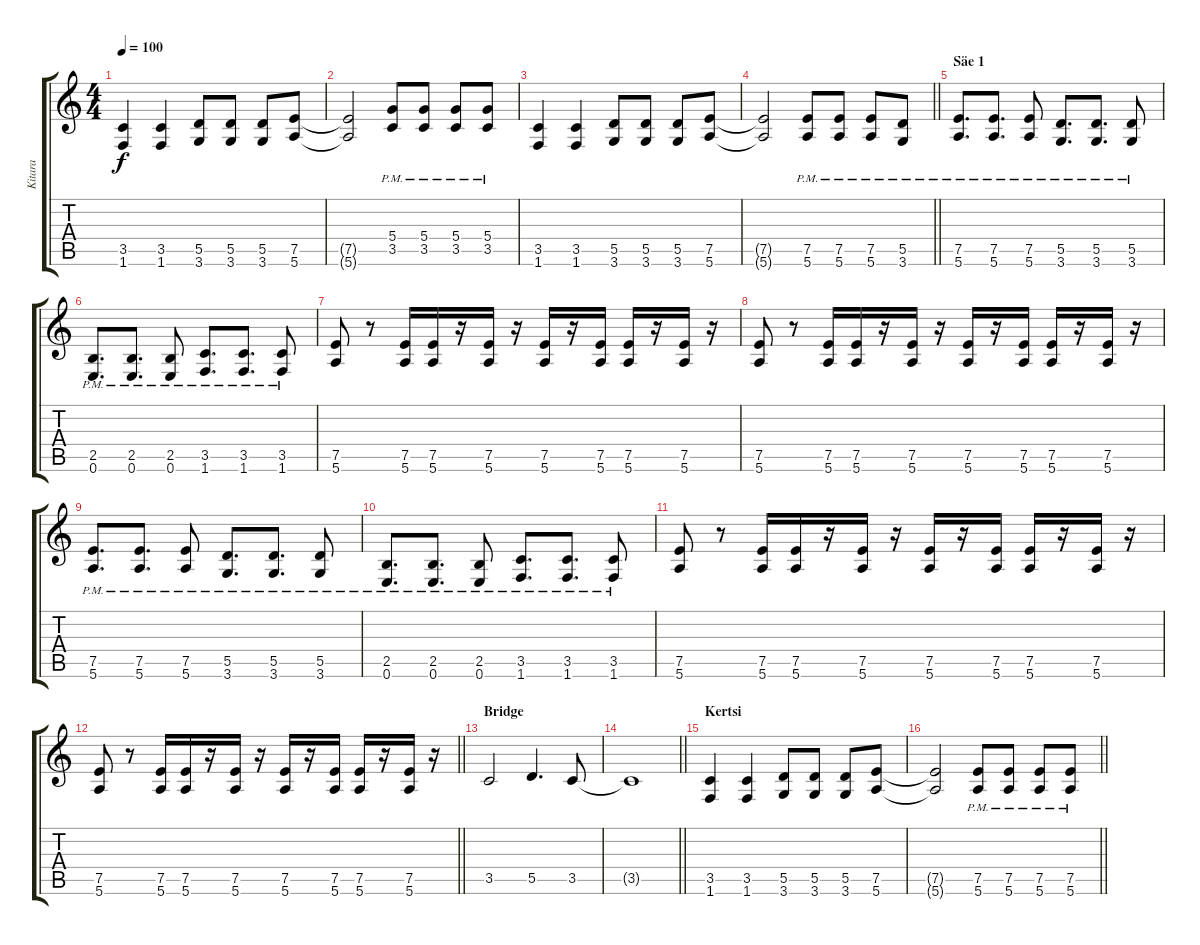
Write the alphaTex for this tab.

\track ("Kitara" "Kitara") {instrument overdrivenguitar}
\staff {score tabs}
\tuning (E4 B3 G3 D3 A2 E2) {hide}
\ts (4 4)
\tempo 100
\clef g2
\ks c
(3.5 1.6).4{dy f} (3.5 1.6).4 (5.5 3.6).8 (5.5 3.6).8 (5.5 3.6).8 (7.5 5.6).8 |
(7.5{t} 5.6{t}).2 (5.4{pm} 3.5{pm}).8 (5.4{pm} 3.5{pm}).8 (5.4{pm} 3.5{pm}).8 (5.4{pm} 3.5{pm}).8 |
(3.5 1.6).4 (3.5 1.6).4 (5.5 3.6).8 (5.5 3.6).8 (5.5 3.6).8 (7.5 5.6).8 |
\barLineRight lightlight
(7.5{t} 5.6{t}).2 (7.5{pm} 5.6{pm}).8 (7.5{pm} 5.6{pm}).8 (7.5{pm} 5.6{pm}).8 (5.5{pm} 3.6{pm}).8 |
\section ("" "Säe 1")
(7.5{pm} 5.6{pm}).8{d} (7.5{pm} 5.6{pm}).8{d} (7.5{pm} 5.6{pm}).8 (5.5{pm} 3.6{pm}).8{d} (5.5{pm} 3.6{pm}).8{d} (5.5{pm} 3.6{pm}).8 |
(2.5{pm} 0.6{pm}).8{d} (2.5{pm} 0.6{pm}).8{d} (2.5{pm} 0.6{pm}).8 (3.5{pm} 1.6{pm}).8{d} (3.5{pm} 1.6{pm}).8{d} (3.5{pm} 1.6{pm}).8 |
(7.5 5.6).8 r.8 (7.5 5.6).16 (7.5 5.6).16 r.16 (7.5 5.6).16 r.16 (7.5 5.6).16 r.16 (7.5 5.6).16 (7.5 5.6).16 r.16 (7.5 5.6).16 r.16 |
(7.5 5.6).8 r.8 (7.5 5.6).16 (7.5 5.6).16 r.16 (7.5 5.6).16 r.16 (7.5 5.6).16 r.16 (7.5 5.6).16 (7.5 5.6).16 r.16 (7.5 5.6).16 r.16 |
(7.5{pm} 5.6{pm}).8{d} (7.5{pm} 5.6{pm}).8{d} (7.5{pm} 5.6{pm}).8 (5.5{pm} 3.6{pm}).8{d} (5.5{pm} 3.6{pm}).8{d} (5.5{pm} 3.6{pm}).8 |
(2.5{pm} 0.6{pm}).8{d} (2.5{pm} 0.6{pm}).8{d} (2.5{pm} 0.6{pm}).8 (3.5{pm} 1.6{pm}).8{d} (3.5{pm} 1.6{pm}).8{d} (3.5{pm} 1.6{pm}).8 |
(7.5 5.6).8 r.8 (7.5 5.6).16 (7.5 5.6).16 r.16 (7.5 5.6).16 r.16 (7.5 5.6).16 r.16 (7.5 5.6).16 (7.5 5.6).16 r.16 (7.5 5.6).16 r.16 |
\barLineRight lightlight
(7.5 5.6).8 r.8 (7.5 5.6).16 (7.5 5.6).16 r.16 (7.5 5.6).16 r.16 (7.5 5.6).16 r.16 (7.5 5.6).16 (7.5 5.6).16 r.16 (7.5 5.6).16 r.16 |
\section ("" "Bridge")
3.5.2 5.5.4{d} 3.5.8 |
\barLineRight lightlight
3.5{t}.1 |
\section ("" "Kertsi")
(3.5 1.6).4{instrument overdrivenguitar} (3.5 1.6).4 (5.5 3.6).8 (5.5 3.6).8 (5.5 3.6).8 (7.5 5.6).8 |
\barLineRight lightlight
(7.5{t} 5.6{t}).2 (7.5{pm} 5.6{pm}).8 (7.5{pm} 5.6{pm}).8 (7.5{pm} 5.6{pm}).8 (7.5{pm} 5.6{pm}).8
